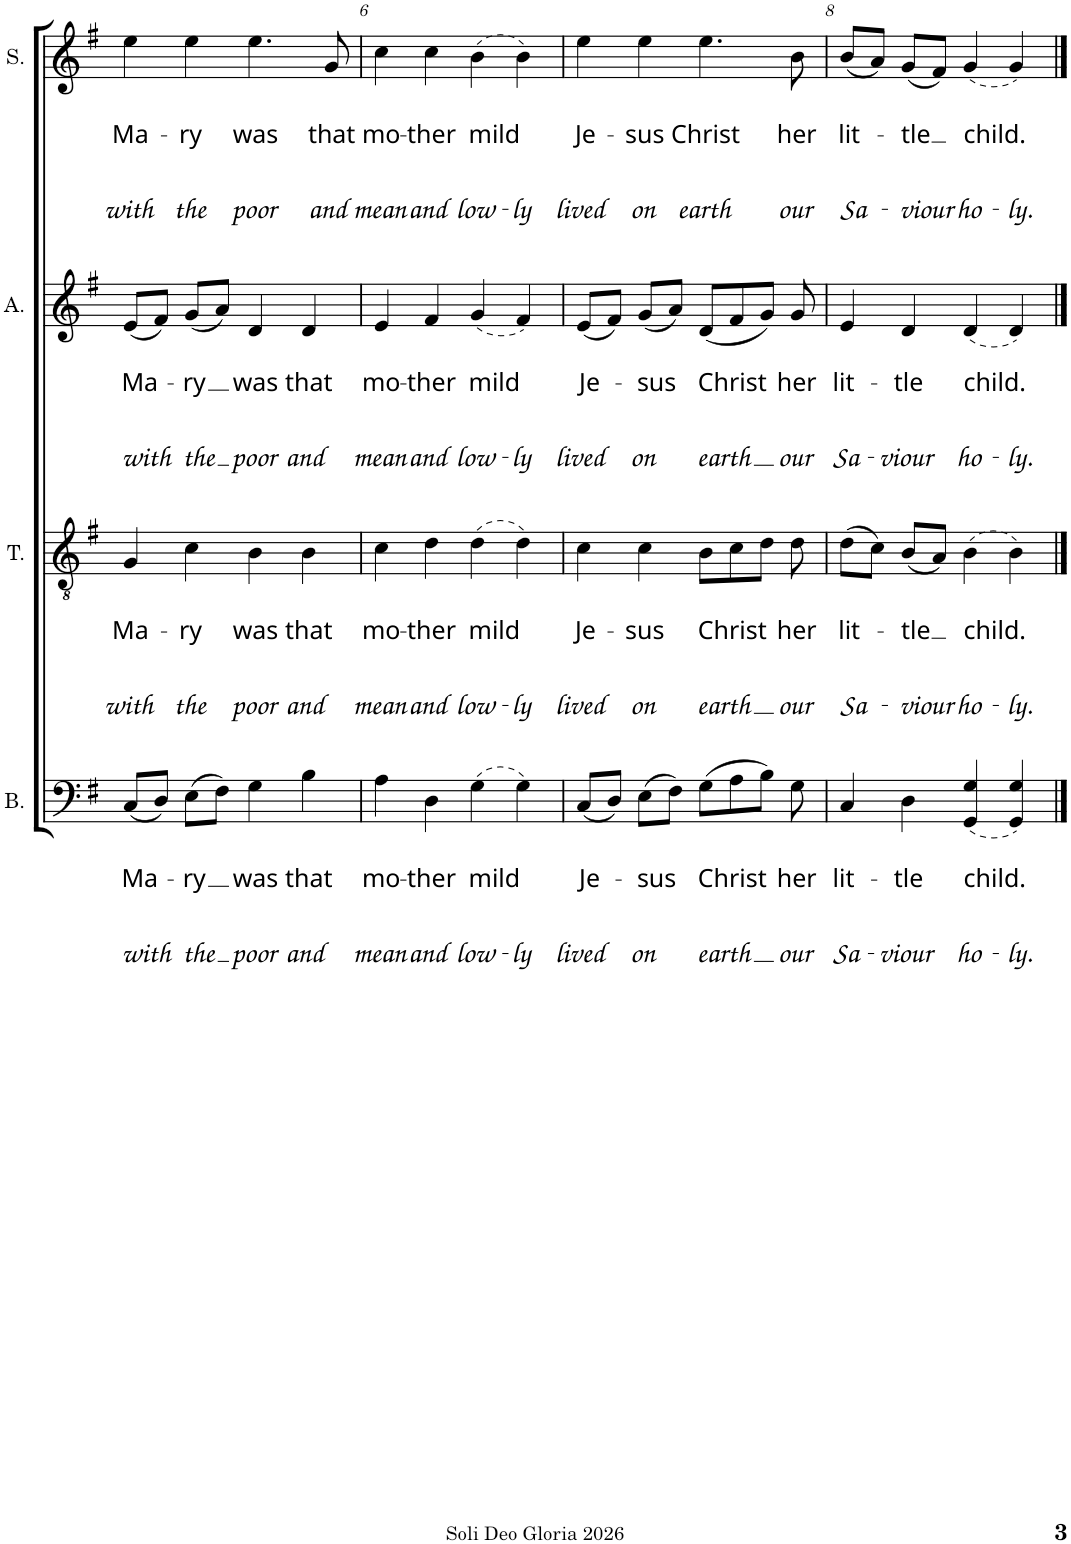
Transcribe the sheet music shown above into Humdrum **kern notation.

**kern	**text	**text	**text	**text	**kern	**text	**text	**text	**text	**kern	**text	**text	**text	**text	**kern	**text	**text	**text	**text
*part4	*part4	*part4	*part4	*part4	*part3	*part3	*part3	*part3	*part3	*part2	*part2	*part2	*part2	*part2	*part1	*part1	*part1	*part1	*part1
*staff4	*staff4	*staff4	*staff4	*staff4	*staff3	*staff3	*staff3	*staff3	*staff3	*staff2	*staff2	*staff2	*staff2	*staff2	*staff1	*staff1	*staff1	*staff1	*staff1
*I"Basse	*	*	*	*	*I"Ténor	*	*	*	*	*I"Alto	*	*	*	*	*I"Soprano	*	*	*	*
*I'B.	*	*	*	*	*I'T.	*	*	*	*	*I'A.	*	*	*	*	*I'S.	*	*	*	*
!!LO:PB:g=z
*clefF4	*	*	*	*	*clefGv2	*	*	*	*	*clefG2	*	*	*	*	*clefG2	*	*	*	*
*k[f#]	*	*	*	*	*k[f#]	*	*	*	*	*k[f#]	*	*	*	*	*k[f#]	*	*	*	*
*M4/4	*	*	*	*	*M4/4	*	*	*	*	*M4/4	*	*	*	*	*M4/4	*	*	*	*
*met(c)	*	*	*	*	*met(c)	*	*	*	*	*met(c)	*	*	*	*	*met(c)	*	*	*	*
=5	=5	=5	=5	=5	=5	=5	=5	=5	=5	=5	=5	=5	=5	=5	=5	=5	=5	=5	=5
!	!	!LO:LY:b	!	!LO:LY:b	!	!	!LO:LY:b	!	!LO:LY:b	!	!	!LO:LY:b	!	!LO:LY:b	!	!	!LO:LY:b	!	!LO:LY:b
(8C/L	.	Ma-	.	with	4G/	.	Ma-	.	with	(8e/L	.	Ma-	.	with	4ee\	.	Ma-	.	with
8D/J)	.	.	.	.	.	.	.	.	.	8f#/J)	.	.	.	.	.	.	.	.	.
!	!	!LO:LY:b	!	!LO:LY:b	!	!	!LO:LY:b	!	!LO:LY:b	!	!	!LO:LY:b	!	!LO:LY:b	!	!	!LO:LY:b	!	!LO:LY:b
(8E\L	.	-ry	.	the	4c\	.	-ry	.	the	(8g/L	.	-ry	.	the	4ee\	.	-ry	.	the
8F#\J)	.	.	.	.	.	.	.	.	.	8a/J)	.	.	.	.	.	.	.	.	.
!	!	!LO:LY:b	!	!LO:LY:b	!	!	!LO:LY:b	!	!LO:LY:b	!	!	!LO:LY:b	!	!LO:LY:b	!	!	!LO:LY:b	!	!LO:LY:b
4G\	.	was	.	poor	4B\	.	was	.	poor	4d/	.	was	.	poor	4.ee\	.	was	.	poor
!	!	!LO:LY:b	!	!LO:LY:b	!	!	!LO:LY:b	!	!LO:LY:b	!	!	!LO:LY:b	!	!LO:LY:b	!	!	!	!	!
4B\	.	that	.	and	4B\	.	that	.	and	4d/	.	that	.	and	.	.	.	.	.
!	!	!	!	!	!	!	!	!	!	!	!	!	!	!	!	!	!LO:LY:b	!	!LO:LY:b
.	.	.	.	.	.	.	.	.	.	.	.	.	.	.	8g/	.	that	.	and
=6	=6	=6	=6	=6	=6	=6	=6	=6	=6	=6	=6	=6	=6	=6	=6	=6	=6	=6	=6
!	!	!LO:LY:b	!	!LO:LY:b	!	!	!LO:LY:b	!	!LO:LY:b	!	!	!LO:LY:b	!	!LO:LY:b	!	!	!LO:LY:b	!	!LO:LY:b
4A\	.	mo-	.	mean	4c\	.	mo-	.	mean	4e/	.	mo-	.	mean	4cc\	.	mo-	.	mean
!	!	!LO:LY:b	!	!LO:LY:b	!	!	!LO:LY:b	!	!LO:LY:b	!	!	!LO:LY:b	!	!LO:LY:b	!	!	!LO:LY:b	!	!LO:LY:b
4D\	.	-ther	.	and	4d\	.	-ther	.	and	4f#/	.	-ther	.	and	4cc\	.	-ther	.	and
!	!	!LO:LY:b	!	!LO:LY:b	!	!	!LO:LY:b	!	!LO:LY:b	!	!	!LO:LY:b	!	!LO:LY:b	!	!	!LO:LY:b	!	!LO:LY:b
(4G\	.	mild	.	low-	(4d\	.	mild	.	low-	(4g/	.	mild	.	low-	(4b\	.	mild	.	low-
!	!	!	!	!LO:LY:b	!	!	!	!	!LO:LY:b	!	!	!	!	!LO:LY:b	!	!	!	!	!LO:LY:b
4G\)	.	.	.	-ly	4d\)	.	.	.	-ly	4f#/)	.	.	.	-ly	4b\)	.	.	.	-ly
=7	=7	=7	=7	=7	=7	=7	=7	=7	=7	=7	=7	=7	=7	=7	=7	=7	=7	=7	=7
!	!	!LO:LY:b	!	!LO:LY:b	!	!	!LO:LY:b	!	!LO:LY:b	!	!	!LO:LY:b	!	!LO:LY:b	!	!	!LO:LY:b	!	!LO:LY:b
(8C/L	.	Je-	.	lived	4c\	.	Je-	.	lived	(8e/L	.	Je-	.	lived	4ee\	.	Je-	.	lived
8D/J)	.	.	.	.	.	.	.	.	.	8f#/J)	.	.	.	.	.	.	.	.	.
!	!	!LO:LY:b	!	!LO:LY:b	!	!	!LO:LY:b	!	!LO:LY:b	!	!	!LO:LY:b	!	!LO:LY:b	!	!	!LO:LY:b	!	!LO:LY:b
(8E\L	.	-sus	.	on	4c\	.	-sus	.	on	(8g/L	.	-sus	.	on	4ee\	.	-sus	.	on
8F#\J)	.	.	.	.	.	.	.	.	.	8a/J)	.	.	.	.	.	.	.	.	.
!	!	!LO:LY:b	!	!LO:LY:b	!	!	!LO:LY:b	!	!LO:LY:b	!	!	!LO:LY:b	!	!LO:LY:b	!	!	!LO:LY:b	!	!LO:LY:b
(8G\L	.	Christ	.	earth	8B\L	.	Christ	.	earth	(8d/L	.	Christ	.	earth	4.ee\	.	Christ	.	earth
8A\	.	.	.	.	8c\	.	.	.	.	8f#/	.	.	.	.	.	.	.	.	.
8B\J)	.	.	.	.	8d\J	.	.	.	.	8g/J)	.	.	.	.	.	.	.	.	.
!	!	!LO:LY:b	!	!LO:LY:b	!	!	!LO:LY:b	!	!LO:LY:b	!	!	!LO:LY:b	!	!LO:LY:b	!	!	!LO:LY:b	!	!LO:LY:b
8G\	.	her	.	our	8d\	.	her	.	our	8g/	.	her	.	our	8b\	.	her	.	our
=8	=8	=8	=8	=8	=8	=8	=8	=8	=8	=8	=8	=8	=8	=8	=8	=8	=8	=8	=8
!	!	!LO:LY:b	!	!LO:LY:b	!	!	!LO:LY:b	!	!LO:LY:b	!	!	!LO:LY:b	!	!LO:LY:b	!	!	!LO:LY:b	!	!LO:LY:b
4C/	.	lit-	.	Sa-	(8d\L	.	lit-	.	Sa-	4e/	.	lit-	.	Sa-	(8b/L	.	lit-	.	Sa-
.	.	.	.	.	8c\J)	.	.	.	.	.	.	.	.	.	8a/J)	.	.	.	.
!	!	!LO:LY:b	!	!LO:LY:b	!	!	!LO:LY:b	!	!LO:LY:b	!	!	!LO:LY:b	!	!LO:LY:b	!	!	!LO:LY:b	!	!LO:LY:b
4D\	.	-tle	.	-viour	(8B/L	.	-tle	.	-viour	4d/	.	-tle	.	-viour	(8g/L	.	-tle	.	-viour
.	.	.	.	.	8A/J)	.	.	.	.	.	.	.	.	.	8f#/J)	.	.	.	.
!	!	!LO:LY:b	!	!LO:LY:b	!	!	!LO:LY:b	!	!LO:LY:b	!	!	!LO:LY:b	!	!LO:LY:b	!	!	!LO:LY:b	!	!LO:LY:b
(4GG/ 4G/	.	child.	.	ho-	(4B\	.	child.	.	ho-	(4d/	.	child.	.	ho-	(4g/	.	child.	.	ho-
!	!	!	!	!LO:LY:b	!	!	!	!	!LO:LY:b	!	!	!	!	!LO:LY:b	!	!	!	!	!LO:LY:b
4GG/ 4G/)	.	.	.	-ly.	4B\)	.	.	.	-ly.	4d/)	.	.	.	-ly.	4g/)	.	.	.	-ly.
==	==	==	==	==	==	==	==	==	==	==	==	==	==	==	==	==	==	==	==
*-	*-	*-	*-	*-	*-	*-	*-	*-	*-	*-	*-	*-	*-	*-	*-	*-	*-	*-	*-
